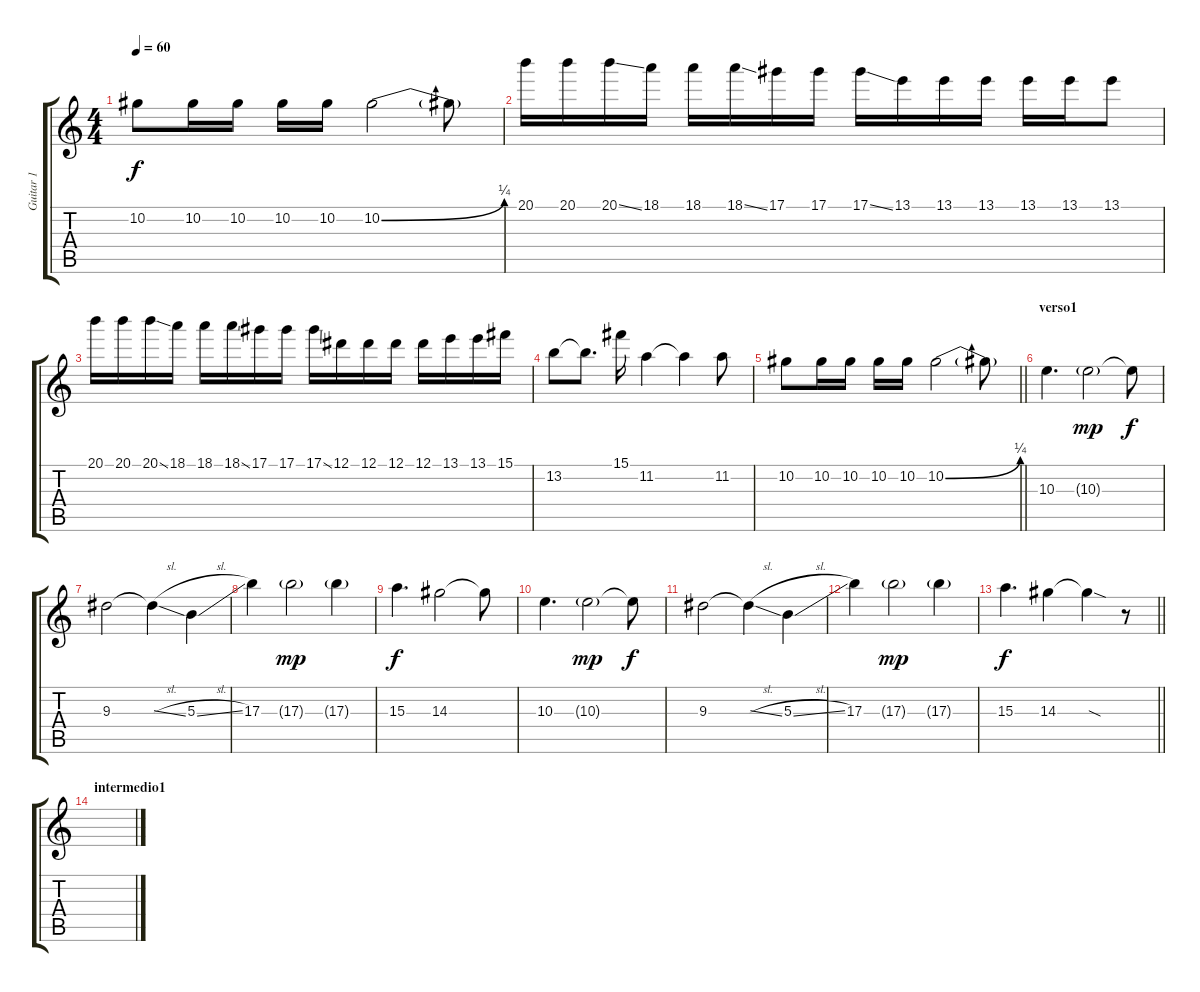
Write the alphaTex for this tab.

\track ("Guitar 1" "Guitar 1") {instrument overdrivenguitar}
\staff {score tabs}
\tuning (Eb4 Bb3 Gb3 Db3 Ab2 Db2) {hide}
\ts (4 4)
\tempo 60
\clef g2
\ks c
10.2.8{dy f} 10.2.16 10.2.16 10.2.16 10.2.16 10.2{be (bend 0 0 60 1)}.2 10.2{t}.8 |
20.1.16 20.1.16 20.1{ss}.16 18.1.16 18.1.16 18.1{ss}.16 17.1.16 17.1.16 17.1{ss}.16 13.1.16 13.1.16 13.1.16 13.1.16 13.1.16 13.1.8 |
20.1.16 20.1.16 20.1{ss}.16 18.1.16 18.1.16 18.1{ss}.16 17.1.16 17.1.16 17.1{ss}.16 12.1.16 12.1.16 12.1.16 12.1.16 13.1.16 13.1.16 15.1.16 |
13.2.8 13.2{t}.8{d} 15.1.16 11.2.4 11.2{t}.4 11.2.8 |
\barLineRight lightlight
10.2.8 10.2.16 10.2.16 10.2.16 10.2.16 10.2{be (bend 0 0 60 1)}.2 10.2{t}.8 |
\section ("" "verso1")
10.3.4{d volume 5} 10.3{g}.2{dy mp} 10.3{t}.8{dy f} |
9.3.2 9.3{sl t}.4 5.3{sl}.4 |
17.3.4 17.3{g}.2{dy mp} 17.3{g}.4 |
15.3.4{d dy f} 14.3.2 14.3{t}.8 |
10.3.4{d} 10.3{g}.2{dy mp} 10.3{t}.8{dy f} |
9.3.2 9.3{sl t}.4 5.3{sl}.4 |
17.3.4 17.3{g}.2{dy mp} 17.3{g}.4 |
\barLineRight lightlight
15.3.4{d dy f} 14.3.4 14.3{sod t}.4 r.8 |
\section ("" "intermedio1")
